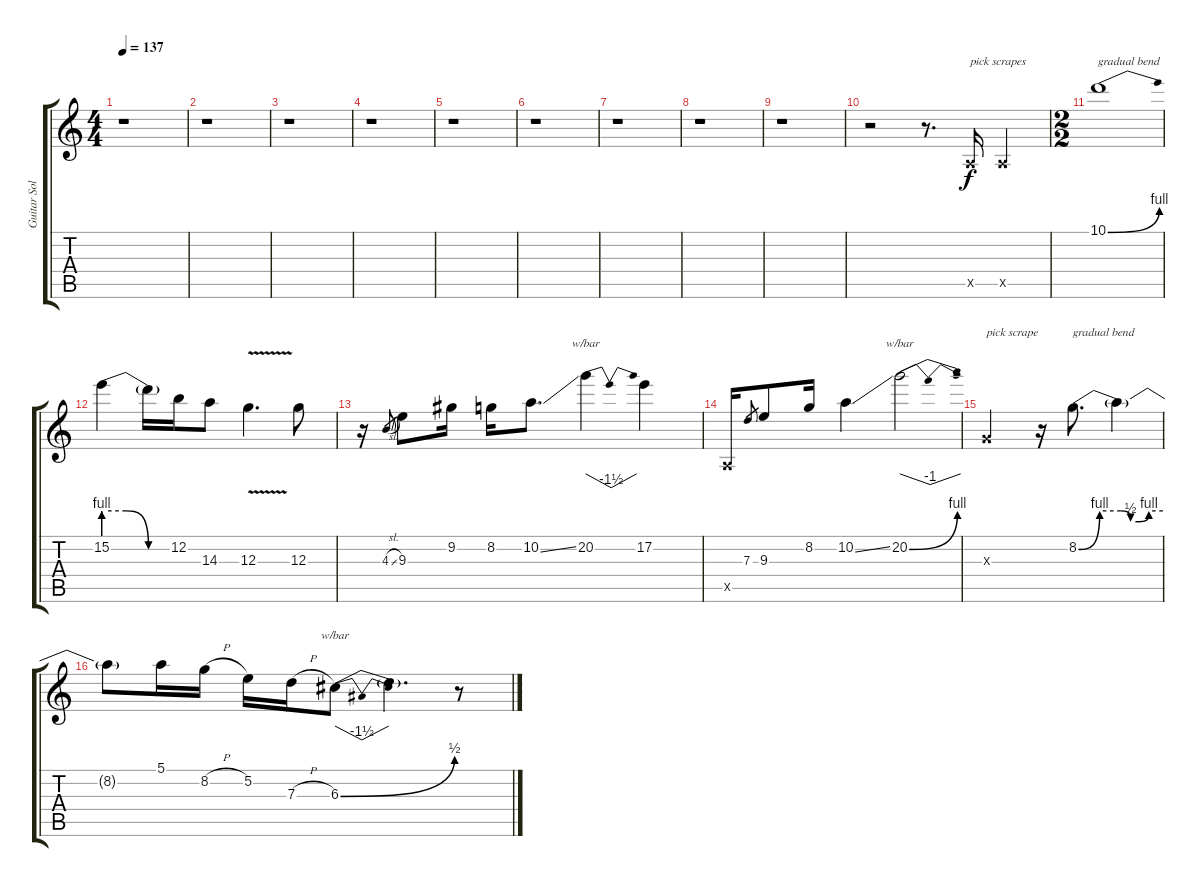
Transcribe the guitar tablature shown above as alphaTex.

\track ("Guitar Solo" "Guitar Sol") {instrument distortionguitar}
\staff {score tabs}
\tuning (E4 B3 G3 D3 A2 E2) {hide}
\ts (4 4)
\tempo 137
\clef g2
\ks c
r.1{dy f} |
r.1 |
r.1 |
r.1 |
r.1 |
r.1 |
r.1 |
r.1 |
r.1 |
r.2 r.8{d} 0.5{x}.16{txt "pick scrapes"} 0.5{x}.4 |
\ts (2 2)
10.1{be (bend 0 0 60 4)}.1{txt "gradual bend"} |
15.2{be (custom 0 4 20 4 40 0 60 0)}.4 15.2{t}.16 12.2.16 14.3.8 12.3{v}.4{d} 12.3.8 |
r.16 4.3{sl}.8{gr} 9.3.8 9.2.16 8.2.16 10.2{ss}.8{d} 20.2.4{tbe (dip default 0 0 30 -6 60 0)} 17.2.4 |
0.5{x}.16 7.3.8{gr} 9.3.8 8.2.16 10.2{ss}.4 20.2{be (bend 0 0 60 4)}.2{tbe (dip default 0 0 30 -4 60 0)} |
0.3{x}.2{txt "pick scrape"} r.16 8.2{be (custom 0 0 15 4 30 4 37 2 43 2 50 4 60 4)}.8{d txt "gradual bend"} 8.2{t}.4 |
8.2{t}.8 5.1.16 8.2{h}.16 5.2.16 7.3{h}.16 6.3{be (bend 0 0 60 2)}.8{tbe (dip default 0 0 30 -6 60 0)} 6.3{t}.4{d} r.8
